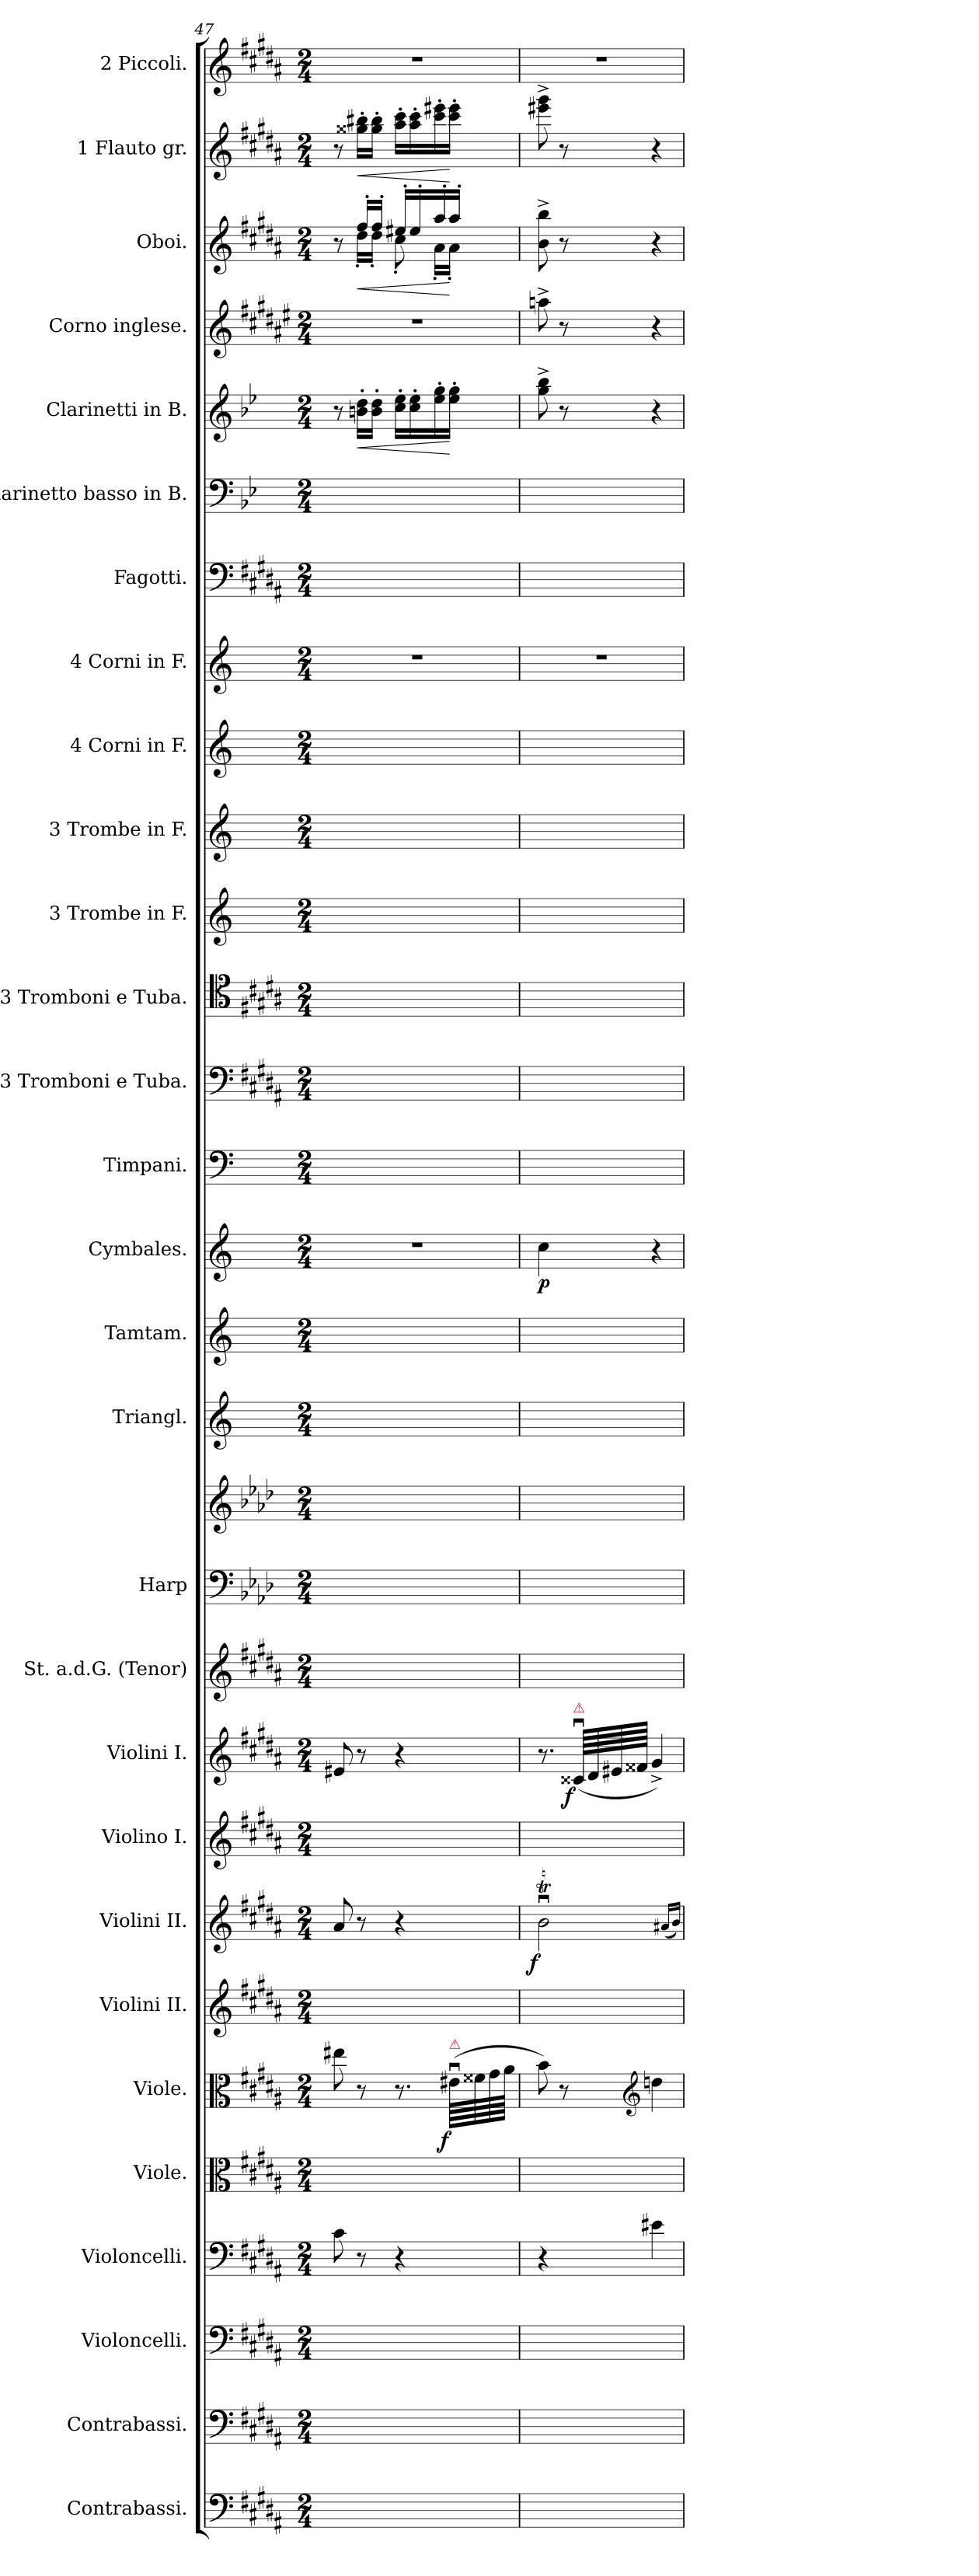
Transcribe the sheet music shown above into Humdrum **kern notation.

**kern	**kern	**kern	**kern	**kern	**kern	**dynam	**kern	**kern	**dynam	**kern	**kern	**dynam	**kern	**kern	**kern	**kern	**kern	**kern	**dynam	**kern	**kern	**kern	**kern	**kern	**kern	**kern	**kern	**kern	**kern	**dynam	**kern	**kern	**dynam	**kern	**dynam	**kern
*part29	*part28	*part27	*part26	*part25	*part24	*part24	*part23	*part22	*part22	*part21	*part20	*part20	*part19	*part18	*part18	*part17	*part16	*part15	*part15	*part14	*part13	*part12	*part11	*part10	*part9	*part8	*part7	*part6	*part5	*part5	*part4	*part3	*part3	*part2	*part2	*part1
*staff30	*staff29	*staff28	*staff27	*staff26	*staff25	*staff25	*staff24	*staff23	*staff23	*staff22	*staff21	*staff21	*staff20	*staff19	*staff18	*staff17	*staff16	*staff15	*staff15	*staff14	*staff13	*staff12	*staff11	*staff10	*staff9	*staff8	*staff7	*staff6	*staff5	*staff5	*staff4	*staff3	*staff3	*staff2	*staff2	*staff1
*I"Contrabassi.	*I"Contrabassi.	*I"Violoncelli.	*I"Violoncelli.	*I"Viole.	*I"Viole.	*	*I"Violini II.	*I"Violini II.	*	*I"Violino I.	*I"Violini I.	*	*I"St. a.d.G. (Tenor)	*I"Harp	*	*I"Triangl.	*I"Tamtam.	*I"Cymbales.	*	*I"Timpani.	*I"3 Tromboni e Tuba.	*I"3 Tromboni e Tuba.	*I"3 Trombe in F.	*I"3 Trombe in F.	*I"4 Corni in F.	*I"4 Corni in F.	*I"Fagotti.	*I"Clarinetto basso in B.	*I"Clarinetti in B.	*	*I"Corno inglese.	*I"Oboi.	*	*I"1 Flauto gr.	*	*I"2 Piccoli.
*I'C. B.	*I'C. B.	*I'Vcll.	*I'Vcll.	*	*	*	*I'Viol. II.	*I'Viol. II.	*	*I'Viol. I.	*I'Viol. I.	*	*I'T	*I'Hp	*	*I'triangl	*I'Tam-Tam.	*I'Cymb	*	*I'Timp.	*	*	*	*	*	*	*I'Fag.	*I'Cl. B. in B	*I'Cl. in B.	*	*I'Cor.ingl.	*I'Ob.	*	*I'Fl.gr.	*	*
*clefF4	*clefF4	*clefF4	*clefF4	*clefC3	*clefC3	*	*clefG2	*clefG2	*	*clefG2	*clefG2	*	*clefG2	*clefF4	*clefG2	*clefG2	*clefG2	*clefG2	*	*clefF4	*clefF4	*clefC4	*clefG2	*clefG2	*clefG2	*clefG2	*clefF4	*clefF4	*clefG2	*	*clefG2	*clefG2	*	*clefG2	*	*clefG2
*	*	*	*	*	*	*	*	*	*	*	*	*	*	*	*	*	*	*	*	*	*	*	*ITrd-3c-5	*ITrd-3c-5	*ITrd4c7	*ITrd4c7	*	*ITrd1c2	*ITrd1c2	*	*ITrd4c7	*	*	*	*	*
*k[f#c#g#d#a#]	*k[f#c#g#d#a#]	*k[f#c#g#d#a#]	*k[f#c#g#d#a#]	*k[f#c#g#d#a#]	*k[f#c#g#d#a#]	*	*k[f#c#g#d#a#]	*k[f#c#g#d#a#]	*	*k[f#c#g#d#a#]	*k[f#c#g#d#a#]	*	*k[f#c#g#d#a#]	*k[b-e-a-d-]	*k[b-e-a-d-]	*k[]	*k[]	*k[]	*	*k[]	*k[f#c#g#d#a#]	*k[f#c#g#d#a#]	*k[b-]	*k[b-]	*k[b-]	*k[b-]	*k[f#c#g#d#a#]	*k[b-e-a-d-]	*k[b-e-a-d-]	*	*k[f#c#g#d#a#]	*k[f#c#g#d#a#]	*	*k[f#c#g#d#a#]	*	*k[f#c#g#d#a#]
*B:	*B:	*B:	*B:	*B:	*B:	*	*B:	*B:	*	*B:	*B:	*	*B:	*	*	*	*	*	*	*	*B:	*B:	*	*	*	*	*B:	*	*	*	*B:	*B:	*	*B:	*	*B:
*M2/4	*M2/4	*M2/4	*M2/4	*M2/4	*M2/4	*	*M2/4	*M2/4	*	*M2/4	*M2/4	*	*M2/4	*M2/4	*M2/4	*M2/4	*M2/4	*M2/4	*	*M2/4	*M2/4	*M2/4	*M2/4	*M2/4	*M2/4	*M2/4	*M2/4	*M2/4	*M2/4	*	*M2/4	*M2/4	*	*M2/4	*	*M2/4
=47	=47	=47	=47	=47	=47	=47	=47	=47	=47	=47	=47	=47	=47	=47	=47	=47	=47	=47	=47	=47	=47	=47	=47	=47	=47	=47	=47	=47	=47	=47	=47	=47	=47	=47	=47	=47
*	*	*	*	*	*	*	*	*	*	*	*	*	*	*	*	*	*	*	*	*	*	*	*	*	*	*	*	*	*	*	*	*^	*	*	*	*
2ryy	2ryy	2ryy	8c#\	2ryy	8ee#X\	.	2ryy	8a#/	.	2ryy	8e#X/	.	2ryy	2ryy	2ryy	2ryy	2ryy	2r	.	2ryy	2ryy	2ryy	2ryy	2ryy	2ryy	2r	2ryy	2ryy	8r	.	2r	8r	8ryy	.	8r	.	2r
!	!	!	!	!	!	!	!	!	!	!	!	!	!	!	!	!	!	!	!	!	!	!	!	!	!	!	!	!	!	!LO:HP:b	!	!	!	!LO:HP:b	!	!LO:HP:b	!
.	.	.	8r	.	8r	.	.	8r	.	.	8r	.	.	.	.	.	.	.	.	.	.	.	.	.	.	.	.	.	16an'\ 16cc'\LL	<	.	16ff#'/LL	16dd#'\LL	<	16gg##X'\ 16bb#X'\LL	<	.
.	.	.	.	.	.	.	.	.	.	.	.	.	.	.	.	.	.	.	.	.	.	.	.	.	.	.	.	.	16a'\ 16cc'\JJ	.	.	16ff#'/JJ	16dd#'\JJ	.	16gg##'\ 16bb#'\JJ	.	.
.	.	.	4r	.	8.r	.	.	4r	.	.	4r	.	.	.	.	.	.	.	.	.	.	.	.	.	.	.	.	.	16b-'\ 16dd-'\LL	.	.	16ee#X'/LL	8cc#'\	.	16aa#'\ 16ccc#'\LL	.	.
.	.	.	.	.	.	.	.	.	.	.	.	.	.	.	.	.	.	.	.	.	.	.	.	.	.	.	.	.	16b-'\ 16dd-'\	.	.	16ee#'/	.	.	16aa#'\ 16ccc#'\	.	.
.	.	.	.	.	.	.	.	.	.	.	.	.	.	.	.	.	.	.	.	.	.	.	.	.	.	.	.	.	16dd-'\ 16ff'\	.	.	16aa#'/	16a#'\LL	.	16ccc#'\ 16eee#X'\	.	.
!	!	!	!	!	!LO:TX:a:color=crimson:t=⚠	!	!	!	!	!	!	!	!	!	!	!	!	!	!	!	!	!	!	!	!	!	!	!	!	!	!	!	!	!	!	!	!
!	!	!	!	!	!	!LO:DY:b:rj	!	!	!	!	!	!	!	!	!	!	!	!	!	!	!	!	!	!	!	!	!	!	!	!	!	!	!	!	!	!	!
.	.	.	.	.	(64e#Xu\LLLL	f	.	.	.	.	.	.	.	.	.	.	.	.	.	.	.	.	.	.	.	.	.	.	16dd-'\ 16ff'\JJ	[	.	16aa#'/JJ	16a#'\JJ	[	16ccc#'\ 16eee#'\JJ	[	.
.	.	.	.	.	64f##X\	.	.	.	.	.	.	.	.	.	.	.	.	.	.	.	.	.	.	.	.	.	.	.	.	.	.	.	.	.	.	.	.
.	.	.	.	.	64g#\	.	.	.	.	.	.	.	.	.	.	.	.	.	.	.	.	.	.	.	.	.	.	.	.	.	.	.	.	.	.	.	.
.	.	.	.	.	64a#\JJJJ	.	.	.	.	.	.	.	.	.	.	.	.	.	.	.	.	.	.	.	.	.	.	.	.	.	.	.	.	.	.	.	.
*	*	*	*	*	*	*	*	*	*	*	*	*	*	*	*	*	*	*	*	*	*	*	*	*	*	*	*	*	*	*	*	*v	*v	*	*	*	*
=48	=48	=48	=48	=48	=48	=48	=48	=48	=48	=48	=48	=48	=48	=48	=48	=48	=48	=48	=48	=48	=48	=48	=48	=48	=48	=48	=48	=48	=48	=48	=48	=48	=48	=48	=48	=48
!	!	!	!	!	!	!	!	!	!LO:DY:b:rj	!	!	!	!	!	!	!	!	!	!	!	!	!	!	!	!	!	!	!	!	!	!	!	!	!	!	!
2ryy	2ryy	2ryy	4r	2ryy	8b\)	.	2ryy	2btu\	f	2ryy	8.r	.	2ryy	2ryy	2ryy	2ryy	2ryy	4cc\	p	2ryy	2ryy	2ryy	2ryy	2ryy	2ryy	2r	2ryy	2ryy	8ff^\ 8aa-^\	.	8ddn^\	8b^\ 8bb^\	.	8eee#X^\ 8ggg#^\	.	2r
.	.	.	.	.	8r	.	.	.	.	.	.	.	.	.	.	.	.	.	.	.	.	.	.	.	.	.	.	.	8r	.	8r	8r	.	8r	.	.
!	!	!	!	!	!	!	!	!	!	!	!LO:TX:a:color=crimson:t=⚠	!	!	!	!	!	!	!	!	!	!	!	!	!	!	!	!	!	!	!	!	!	!	!	!	!
!	!	!	!	!	!	!	!	!	!	!	!	!LO:DY:b:rj	!	!	!	!	!	!	!	!	!	!	!	!	!	!	!	!	!	!	!	!	!	!	!	!
.	.	.	.	.	.	.	.	.	.	.	(64c##Xu/LLLL	f	.	.	.	.	.	.	.	.	.	.	.	.	.	.	.	.	.	.	.	.	.	.	.	.
.	.	.	.	.	.	.	.	.	.	.	64d#/	.	.	.	.	.	.	.	.	.	.	.	.	.	.	.	.	.	.	.	.	.	.	.	.	.
.	.	.	.	.	.	.	.	.	.	.	64e#X/	.	.	.	.	.	.	.	.	.	.	.	.	.	.	.	.	.	.	.	.	.	.	.	.	.
.	.	.	.	.	.	.	.	.	.	.	64f##X/JJJJ	.	.	.	.	.	.	.	.	.	.	.	.	.	.	.	.	.	.	.	.	.	.	.	.	.
*	*	*	*	*	*clefG2	*	*	*	*	*	*	*	*	*	*	*	*	*	*	*	*	*	*	*	*	*	*	*	*	*	*	*	*	*	*	*
.	.	.	4e#X\	.	4ddn\	.	.	.	.	.	4g#^>/)	.	.	.	.	.	.	4r	.	.	.	.	.	.	.	.	.	.	4r	.	4r	4r	.	4r	.	.
.	.	.	.	.	.	.	.	(16qqa#X/LL	.	.	.	.	.	.	.	.	.	.	.	.	.	.	.	.	.	.	.	.	.	.	.	.	.	.	.	.
.	.	.	.	.	.	.	.	16qqb/JJ)	.	.	.	.	.	.	.	.	.	.	.	.	.	.	.	.	.	.	.	.	.	.	.	.	.	.	.	.
=	=	=	=	=	=	=	=	=	=	=	=	=	=	=	=	=	=	=	=	=	=	=	=	=	=	=	=	=	=	=	=	=	=	=	=	=
*-	*-	*-	*-	*-	*-	*-	*-	*-	*-	*-	*-	*-	*-	*-	*-	*-	*-	*-	*-	*-	*-	*-	*-	*-	*-	*-	*-	*-	*-	*-	*-	*-	*-	*-	*-	*-
